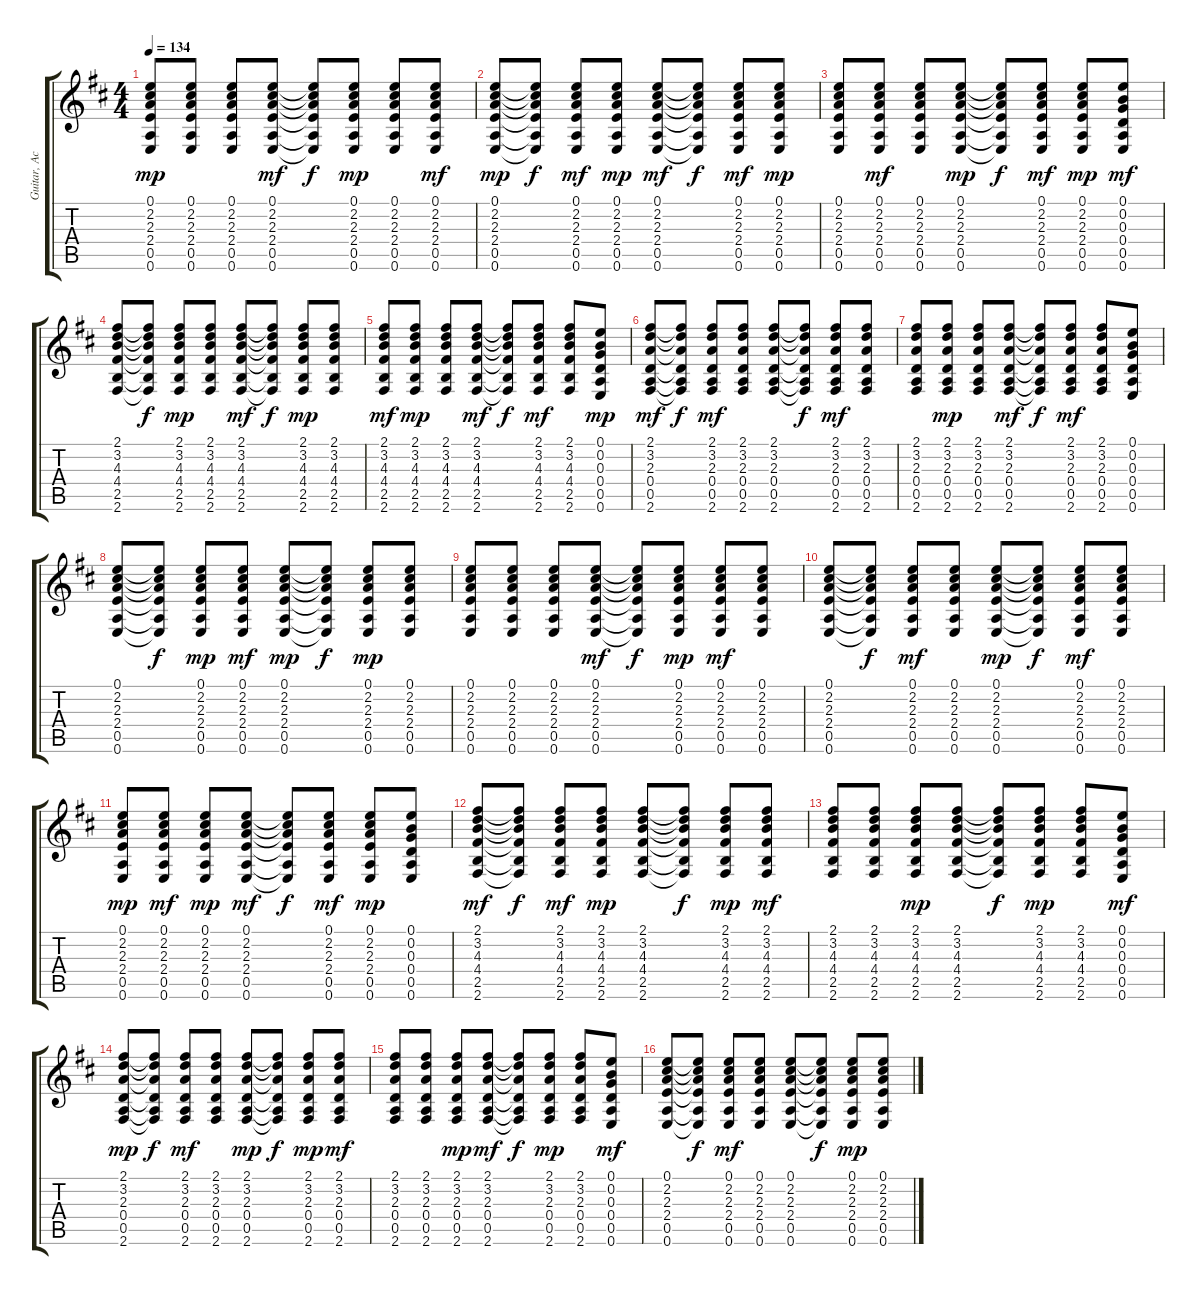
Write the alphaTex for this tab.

\track ("Guitar, Acoustic" "Guitar, Ac") {instrument acousticguitarsteel}
\staff {score tabs}
\tuning (E4 B3 G3 D3 A2 E2) {hide}
\ts (4 4)
\tempo 134
\clef g2
\ks d
(0.1 2.2 2.3 2.4 0.5 0.6).8{dy mp} (0.1 2.2 2.3 2.4 0.5 0.6).8 (0.1 2.2 2.3 2.4 0.5 0.6).8 (0.1 2.2 2.3 2.4 0.5 0.6).8{dy mf} (0.1{t} 2.2{t} 2.3{t} 2.4{t} 0.5{t} 0.6{t}).8{dy f} (0.1 2.2 2.3 2.4 0.5 0.6).8{dy mp} (0.1 2.2 2.3 2.4 0.5 0.6).8 (0.1 2.2 2.3 2.4 0.5 0.6).8{dy mf} |
(0.1 2.2 2.3 2.4 0.5 0.6).8{dy mp} (0.1{t} 2.2{t} 2.3{t} 2.4{t} 0.5{t} 0.6{t}).8{dy f} (0.1 2.2 2.3 2.4 0.5 0.6).8{dy mf} (0.1 2.2 2.3 2.4 0.5 0.6).8{dy mp} (0.1 2.2 2.3 2.4 0.5 0.6).8{dy mf} (0.1{t} 2.2{t} 2.3{t} 2.4{t} 0.5{t} 0.6{t}).8{dy f} (0.1 2.2 2.3 2.4 0.5 0.6).8{dy mf} (0.1 2.2 2.3 2.4 0.5 0.6).8{dy mp} |
(0.1 2.2 2.3 2.4 0.5 0.6).8 (0.1 2.2 2.3 2.4 0.5 0.6).8{dy mf} (0.1 2.2 2.3 2.4 0.5 0.6).8 (0.1 2.2 2.3 2.4 0.5 0.6).8{dy mp} (0.1{t} 2.2{t} 2.3{t} 2.4{t} 0.5{t} 0.6{t}).8{dy f} (0.1 2.2 2.3 2.4 0.5 0.6).8{dy mf} (0.1 2.2 2.3 2.4 0.5 0.6).8{dy mp} (0.1 0.2 0.3 0.4 0.5 0.6).8{dy mf} |
(2.1 3.2 4.3 4.4 2.5 2.6).8 (2.1{t} 3.2{t} 4.3{t} 4.4{t} 2.5{t} 2.6{t}).8{dy f} (2.1 3.2 4.3 4.4 2.5 2.6).8{dy mp} (2.1 3.2 4.3 4.4 2.5 2.6).8 (2.1 3.2 4.3 4.4 2.5 2.6).8{dy mf} (2.1{t} 3.2{t} 4.3{t} 4.4{t} 2.5{t} 2.6{t}).8{dy f} (2.1 3.2 4.3 4.4 2.5 2.6).8{dy mp} (2.1 3.2 4.3 4.4 2.5 2.6).8 |
(2.1 3.2 4.3 4.4 2.5 2.6).8{dy mf} (2.1 3.2 4.3 4.4 2.5 2.6).8{dy mp} (2.1 3.2 4.3 4.4 2.5 2.6).8 (2.1 3.2 4.3 4.4 2.5 2.6).8{dy mf} (2.1{t} 3.2{t} 4.3{t} 4.4{t} 2.5{t} 2.6{t}).8{dy f} (2.1 3.2 4.3 4.4 2.5 2.6).8{dy mf} (2.1 3.2 4.3 4.4 2.5 2.6).8 (0.1 0.2 0.3 0.4 0.5 0.6).8{dy mp} |
(2.1 3.2 2.3 0.4 0.5 2.6).8{dy mf} (2.1{t} 3.2{t} 2.3{t} 0.4{t} 0.5{t} 2.6{t}).8{dy f} (2.1 3.2 2.3 0.4 0.5 2.6).8{dy mf} (2.1 3.2 2.3 0.4 0.5 2.6).8 (2.1 3.2 2.3 0.4 0.5 2.6).8 (2.1{t} 3.2{t} 2.3{t} 0.4{t} 0.5{t} 2.6{t}).8{dy f} (2.1 3.2 2.3 0.4 0.5 2.6).8{dy mf} (2.1 3.2 2.3 0.4 0.5 2.6).8 |
(2.1 3.2 2.3 0.4 0.5 2.6).8 (2.1 3.2 2.3 0.4 0.5 2.6).8{dy mp} (2.1 3.2 2.3 0.4 0.5 2.6).8 (2.1 3.2 2.3 0.4 0.5 2.6).8{dy mf} (2.1{t} 3.2{t} 2.3{t} 0.4{t} 0.5{t} 2.6{t}).8{dy f} (2.1 3.2 2.3 0.4 0.5 2.6).8{dy mf} (2.1 3.2 2.3 0.4 0.5 2.6).8 (0.1 0.2 0.3 0.4 0.5 0.6).8 |
(0.1 2.2 2.3 2.4 0.5 0.6).8 (0.1{t} 2.2{t} 2.3{t} 2.4{t} 0.5{t} 0.6{t}).8{dy f} (0.1 2.2 2.3 2.4 0.5 0.6).8{dy mp} (0.1 2.2 2.3 2.4 0.5 0.6).8{dy mf} (0.1 2.2 2.3 2.4 0.5 0.6).8{dy mp} (0.1{t} 2.2{t} 2.3{t} 2.4{t} 0.5{t} 0.6{t}).8{dy f} (0.1 2.2 2.3 2.4 0.5 0.6).8{dy mp} (0.1 2.2 2.3 2.4 0.5 0.6).8 |
(0.1 2.2 2.3 2.4 0.5 0.6).8 (0.1 2.2 2.3 2.4 0.5 0.6).8 (0.1 2.2 2.3 2.4 0.5 0.6).8 (0.1 2.2 2.3 2.4 0.5 0.6).8{dy mf} (0.1{t} 2.2{t} 2.3{t} 2.4{t} 0.5{t} 0.6{t}).8{dy f} (0.1 2.2 2.3 2.4 0.5 0.6).8{dy mp} (0.1 2.2 2.3 2.4 0.5 0.6).8{dy mf} (0.1 2.2 2.3 2.4 0.5 0.6).8 |
(0.1 2.2 2.3 2.4 0.5 0.6).8 (0.1{t} 2.2{t} 2.3{t} 2.4{t} 0.5{t} 0.6{t}).8{dy f} (0.1 2.2 2.3 2.4 0.5 0.6).8{dy mf} (0.1 2.2 2.3 2.4 0.5 0.6).8 (0.1 2.2 2.3 2.4 0.5 0.6).8{dy mp} (0.1{t} 2.2{t} 2.3{t} 2.4{t} 0.5{t} 0.6{t}).8{dy f} (0.1 2.2 2.3 2.4 0.5 0.6).8{dy mf} (0.1 2.2 2.3 2.4 0.5 0.6).8 |
(0.1 2.2 2.3 2.4 0.5 0.6).8{dy mp} (0.1 2.2 2.3 2.4 0.5 0.6).8{dy mf} (0.1 2.2 2.3 2.4 0.5 0.6).8{dy mp} (0.1 2.2 2.3 2.4 0.5 0.6).8{dy mf} (0.1{t} 2.2{t} 2.3{t} 2.4{t} 0.5{t} 0.6{t}).8{dy f} (0.1 2.2 2.3 2.4 0.5 0.6).8{dy mf} (0.1 2.2 2.3 2.4 0.5 0.6).8{dy mp} (0.1 0.2 0.3 0.4 0.5 0.6).8 |
(2.1 3.2 4.3 4.4 2.5 2.6).8{dy mf} (2.1{t} 3.2{t} 4.3{t} 4.4{t} 2.5{t} 2.6{t}).8{dy f} (2.1 3.2 4.3 4.4 2.5 2.6).8{dy mf} (2.1 3.2 4.3 4.4 2.5 2.6).8{dy mp} (2.1 3.2 4.3 4.4 2.5 2.6).8 (2.1{t} 3.2{t} 4.3{t} 4.4{t} 2.5{t} 2.6{t}).8{dy f} (2.1 3.2 4.3 4.4 2.5 2.6).8{dy mp} (2.1 3.2 4.3 4.4 2.5 2.6).8{dy mf} |
(2.1 3.2 4.3 4.4 2.5 2.6).8 (2.1 3.2 4.3 4.4 2.5 2.6).8 (2.1 3.2 4.3 4.4 2.5 2.6).8{dy mp} (2.1 3.2 4.3 4.4 2.5 2.6).8 (2.1{t} 3.2{t} 4.3{t} 4.4{t} 2.5{t} 2.6{t}).8{dy f} (2.1 3.2 4.3 4.4 2.5 2.6).8{dy mp} (2.1 3.2 4.3 4.4 2.5 2.6).8 (0.1 0.2 0.3 0.4 0.5 0.6).8{dy mf} |
(2.1 3.2 2.3 0.4 0.5 2.6).8{dy mp} (2.1{t} 3.2{t} 2.3{t} 0.4{t} 0.5{t} 2.6{t}).8{dy f} (2.1 3.2 2.3 0.4 0.5 2.6).8{dy mf} (2.1 3.2 2.3 0.4 0.5 2.6).8 (2.1 3.2 2.3 0.4 0.5 2.6).8{dy mp} (2.1{t} 3.2{t} 2.3{t} 0.4{t} 0.5{t} 2.6{t}).8{dy f} (2.1 3.2 2.3 0.4 0.5 2.6).8{dy mp} (2.1 3.2 2.3 0.4 0.5 2.6).8{dy mf} |
(2.1 3.2 2.3 0.4 0.5 2.6).8 (2.1 3.2 2.3 0.4 0.5 2.6).8 (2.1 3.2 2.3 0.4 0.5 2.6).8{dy mp} (2.1 3.2 2.3 0.4 0.5 2.6).8{dy mf} (2.1{t} 3.2{t} 2.3{t} 0.4{t} 0.5{t} 2.6{t}).8{dy f} (2.1 3.2 2.3 0.4 0.5 2.6).8{dy mp} (2.1 3.2 2.3 0.4 0.5 2.6).8 (0.1 0.2 0.3 0.4 0.5 0.6).8{dy mf} |
(0.1 2.2 2.3 2.4 0.5 0.6).8 (0.1{t} 2.2{t} 2.3{t} 2.4{t} 0.5{t} 0.6{t}).8{dy f} (0.1 2.2 2.3 2.4 0.5 0.6).8{dy mf} (0.1 2.2 2.3 2.4 0.5 0.6).8 (0.1 2.2 2.3 2.4 0.5 0.6).8 (0.1{t} 2.2{t} 2.3{t} 2.4{t} 0.5{t} 0.6{t}).8{dy f} (0.1 2.2 2.3 2.4 0.5 0.6).8{dy mp} (0.1 2.2 2.3 2.4 0.5 0.6).8
